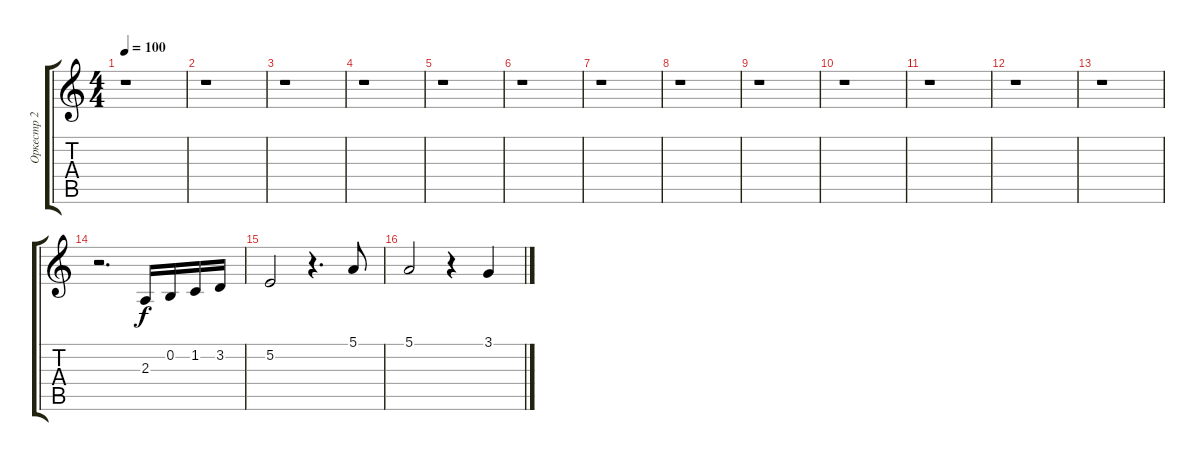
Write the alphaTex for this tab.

\track ("Оркестр 2" "Оркестр 2") {instrument frenchhorn}
\staff {score tabs}
\tuning (E4 B3 G3 D3 A2 E2) {hide}
\ts (4 4)
\tempo 100
\clef g2
\ks c
r.1{dy f} |
r.1 |
r.1 |
r.1 |
r.1 |
r.1 |
r.1 |
r.1 |
r.1 |
r.1 |
r.1 |
r.1 |
r.1 |
r.2{d} 2.3.16 0.2.16 1.2.16 3.2.16 |
5.2.2 r.4{d} 5.1.8 |
5.1.2 r.4 3.1.4
